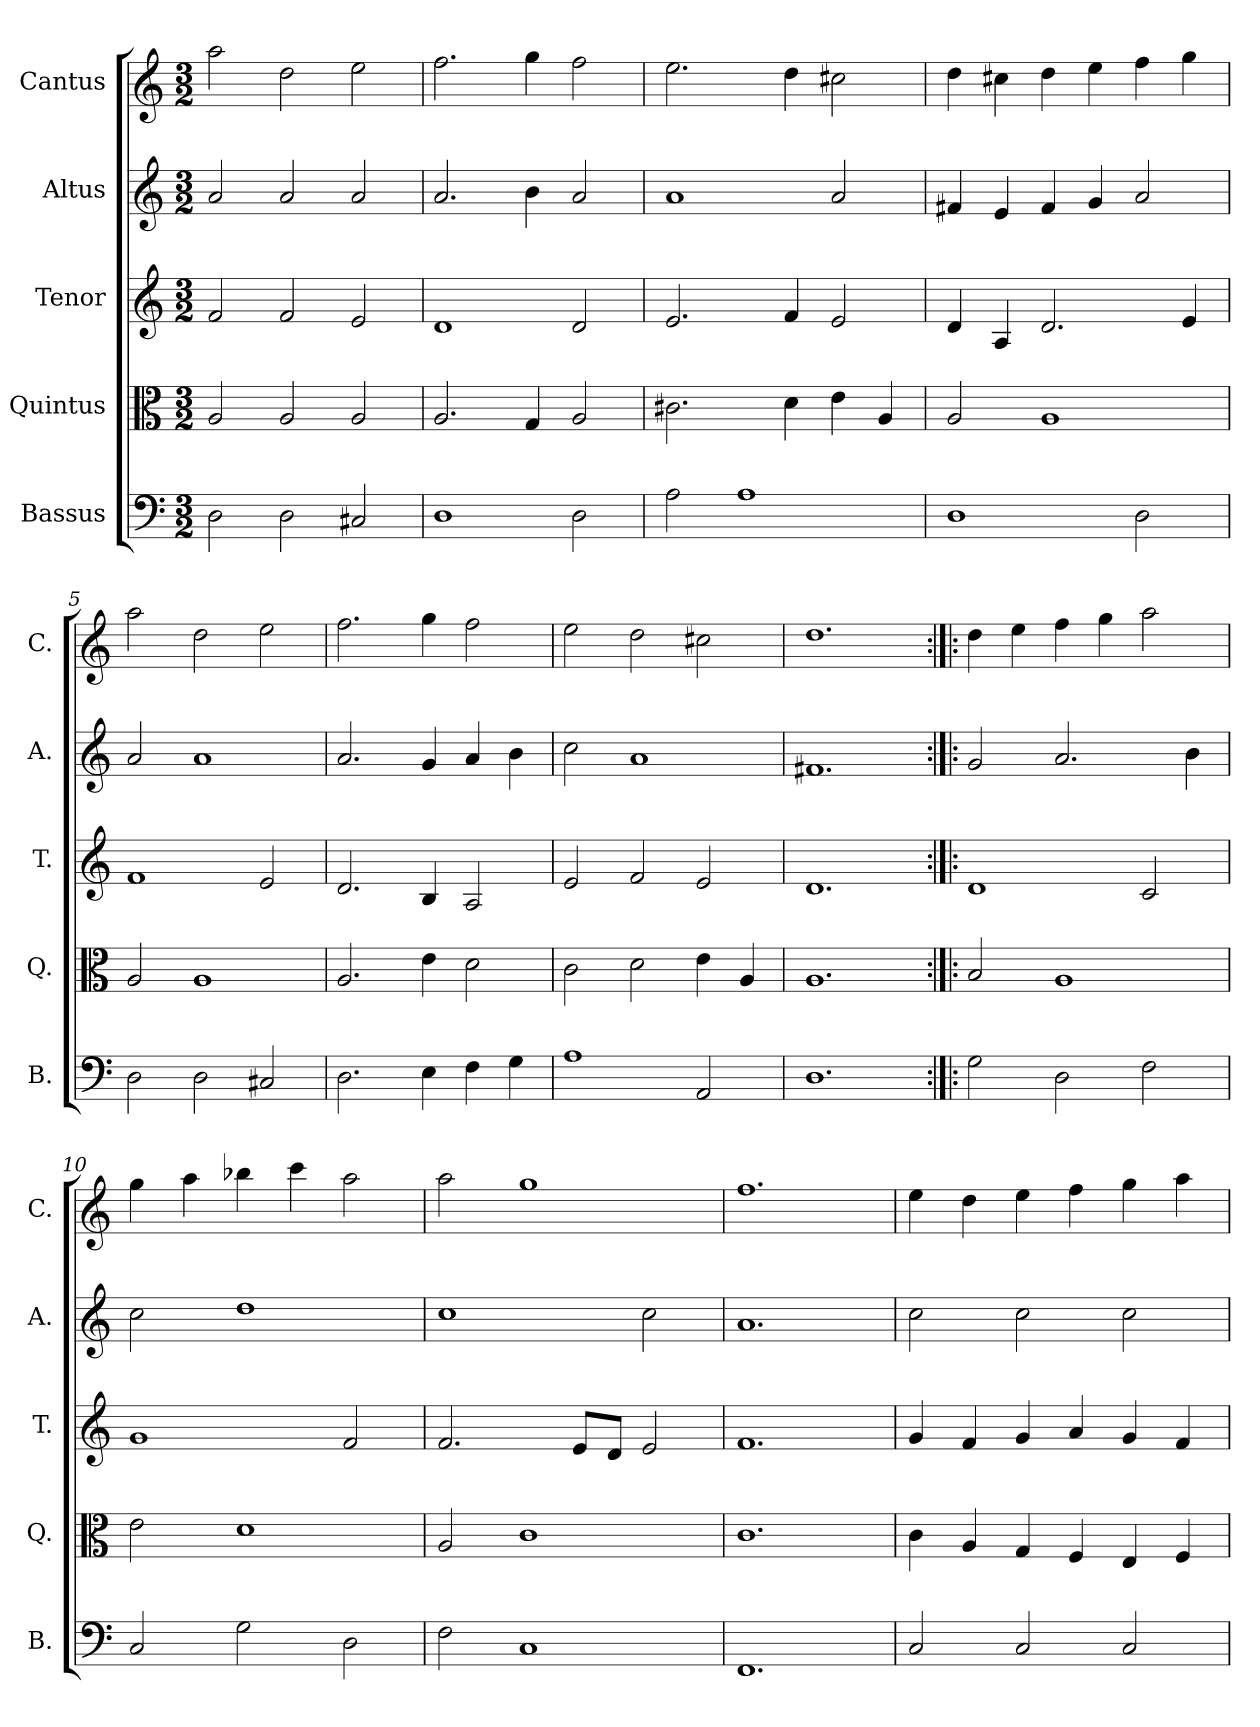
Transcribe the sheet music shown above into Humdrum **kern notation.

**kern	**kern	**kern	**kern	**kern
*part5	*part4	*part3	*part2	*part1
*staff5	*staff4	*staff3	*staff2	*staff1
*I"Bassus	*I"Quintus	*I"Tenor	*I"Altus	*I"Cantus
*I'B.	*I'Q.	*I'T.	*I'A.	*I'C.
*clefF4	*clefC3	*clefG2	*clefG2	*clefG2
*k[]	*k[]	*k[]	*k[]	*k[]
*C:	*C:	*C:	*C:	*C:
*M3/2	*M3/2	*M3/2	*M3/2	*M3/2
=1	=1	=1	=1	=1
2D\	2A/	2f/	2a/	2aa\
2D\	2A/	2f/	2a/	2dd\
2C#X/	2A/	2e/	2a/	2ee\
=2	=2	=2	=2	=2
1D\	2.A/	1d/	2.a/	2.ff\
.	4G/	.	4b\	4gg\
2D\	2A/	2d/	2a/	2ff\
=3	=3	=3	=3	=3
2A\	2.c#X\	2.e/	1a/	2.ee\
1A\	.	.	.	.
.	4d\	4f/	.	4dd\
.	4e\	2e/	2a/	2cc#X\
.	4A/	.	.	.
=4	=4	=4	=4	=4
1D\	2A/	4d/	4f#X/	4dd\
.	.	4A/	4e/	4cc#X\
.	1A/	2.d/	4f#/	4dd\
.	.	.	4g/	4ee\
2D\	.	.	2a/	4ff\
.	.	4e/	.	4gg\
=5	=5	=5	=5	=5
2D\	2A/	1f/	2a/	2aa\
2D\	1A/	.	1a/	2dd\
2C#X/	.	2e/	.	2ee\
=6	=6	=6	=6	=6
2.D\	2.A/	2.d/	2.a/	2.ff\
4E\	4e\	4B/	4g/	4gg\
4F\	2d\	2A/	4a/	2ff\
4G\	.	.	4b\	.
=7	=7	=7	=7	=7
1A\	2c\	2e/	2cc\	2ee\
.	2d\	2f/	1a/	2dd\
2AA/	4e\	2e/	.	2cc#X\
.	4A/	.	.	.
=8	=8	=8	=8	=8
1.D\	1.A/	1.d/	1.f#X/	1.dd\
=9:|!|:	=9:|!|:	=9:|!|:	=9:|!|:	=9:|!|:
2G\	2B/	1d/	2g/	4dd\
.	.	.	.	4ee\
2D\	1A/	.	2.a/	4ff\
.	.	.	.	4gg\
2F\	.	2c/	.	2aa\
.	.	.	4b\	.
=10	=10	=10	=10	=10
2C/	2e\	1g/	2cc\	4gg\
.	.	.	.	4aa\
2G\	1d\	.	1dd\	4bb-X\
.	.	.	.	4ccc\
2D\	.	2f/	.	2aa\
=11	=11	=11	=11	=11
2F\	2A/	2.f/	1cc\	2aa\
1C/	1c\	.	.	1gg\
.	.	8e/L	.	.
.	.	8d/J	.	.
.	.	2e/	2cc\	.
=12	=12	=12	=12	=12
1.FF/	1.c\	1.f/	1.a/	1.ff\
!!LO:LB:g=z
=13	=13	=13	=13	=13
2C/	4c\	4g/	2cc\	4ee\
.	4A/	4f/	.	4dd\
2C/	4G/	4g/	2cc\	4ee\
.	4F/	4a/	.	4ff\
2C/	4E/	4g/	2cc\	4gg\
.	4F/	4f/	.	4aa\
=	=	=	=	=
*-	*-	*-	*-	*-
